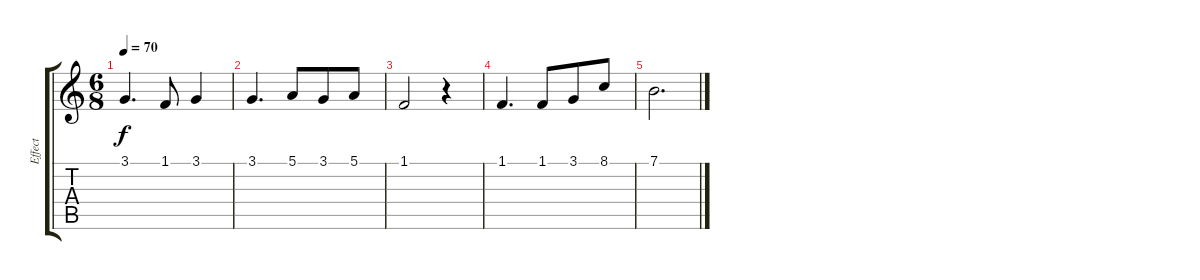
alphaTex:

\track ("Effect" "Effect") {instrument synthstrings2}
\staff {score tabs}
\tuning (E4 B3 G3 D3 A2 E2) {hide}
\ts (6 8)
\tempo 70
\clef g2
\ks c
3.1.4{d dy f} 1.1.8 3.1.4 |
3.1.4{d} 5.1.8 3.1.8 5.1.8 |
1.1.2 r.4 |
1.1.4{d} 1.1.8 3.1.8 8.1.8 |
7.1.2{d}
